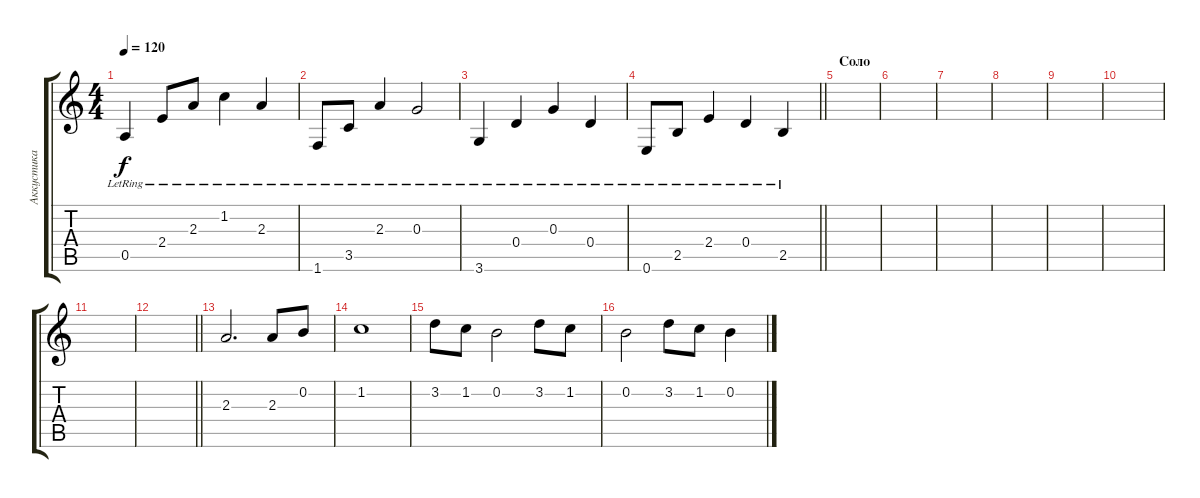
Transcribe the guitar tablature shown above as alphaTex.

\track ("Аккустика" "Аккустика") {instrument acousticguitarsteel}
\staff {score tabs}
\tuning (E4 B3 G3 D3 A2 E2) {hide}
\ts (4 4)
\tempo 120
\clef g2
\ks c
0.5{lr}.4{dy f} 2.4{lr}.8 2.3{lr}.8 1.2{lr}.4 2.3{lr}.4 |
1.6{lr}.8 3.5{lr}.8 2.3{lr}.4 0.3{lr}.2 |
3.6{lr}.4 0.4{lr}.4 0.3{lr}.4 0.4{lr}.4 |
\barLineRight lightlight
0.6{lr}.8 2.5{lr}.8 2.4{lr}.4 0.4{lr}.4 2.5{lr}.4 |
\section ("" "Соло")
|
|
|
|
|
|
|
\barLineRight lightlight
|
2.3.2{d} 2.3.8 0.2.8 |
1.2.1 |
3.2.8 1.2.8 0.2.2 3.2.8 1.2.8 |
0.2.2 3.2.8 1.2.8 0.2.4
